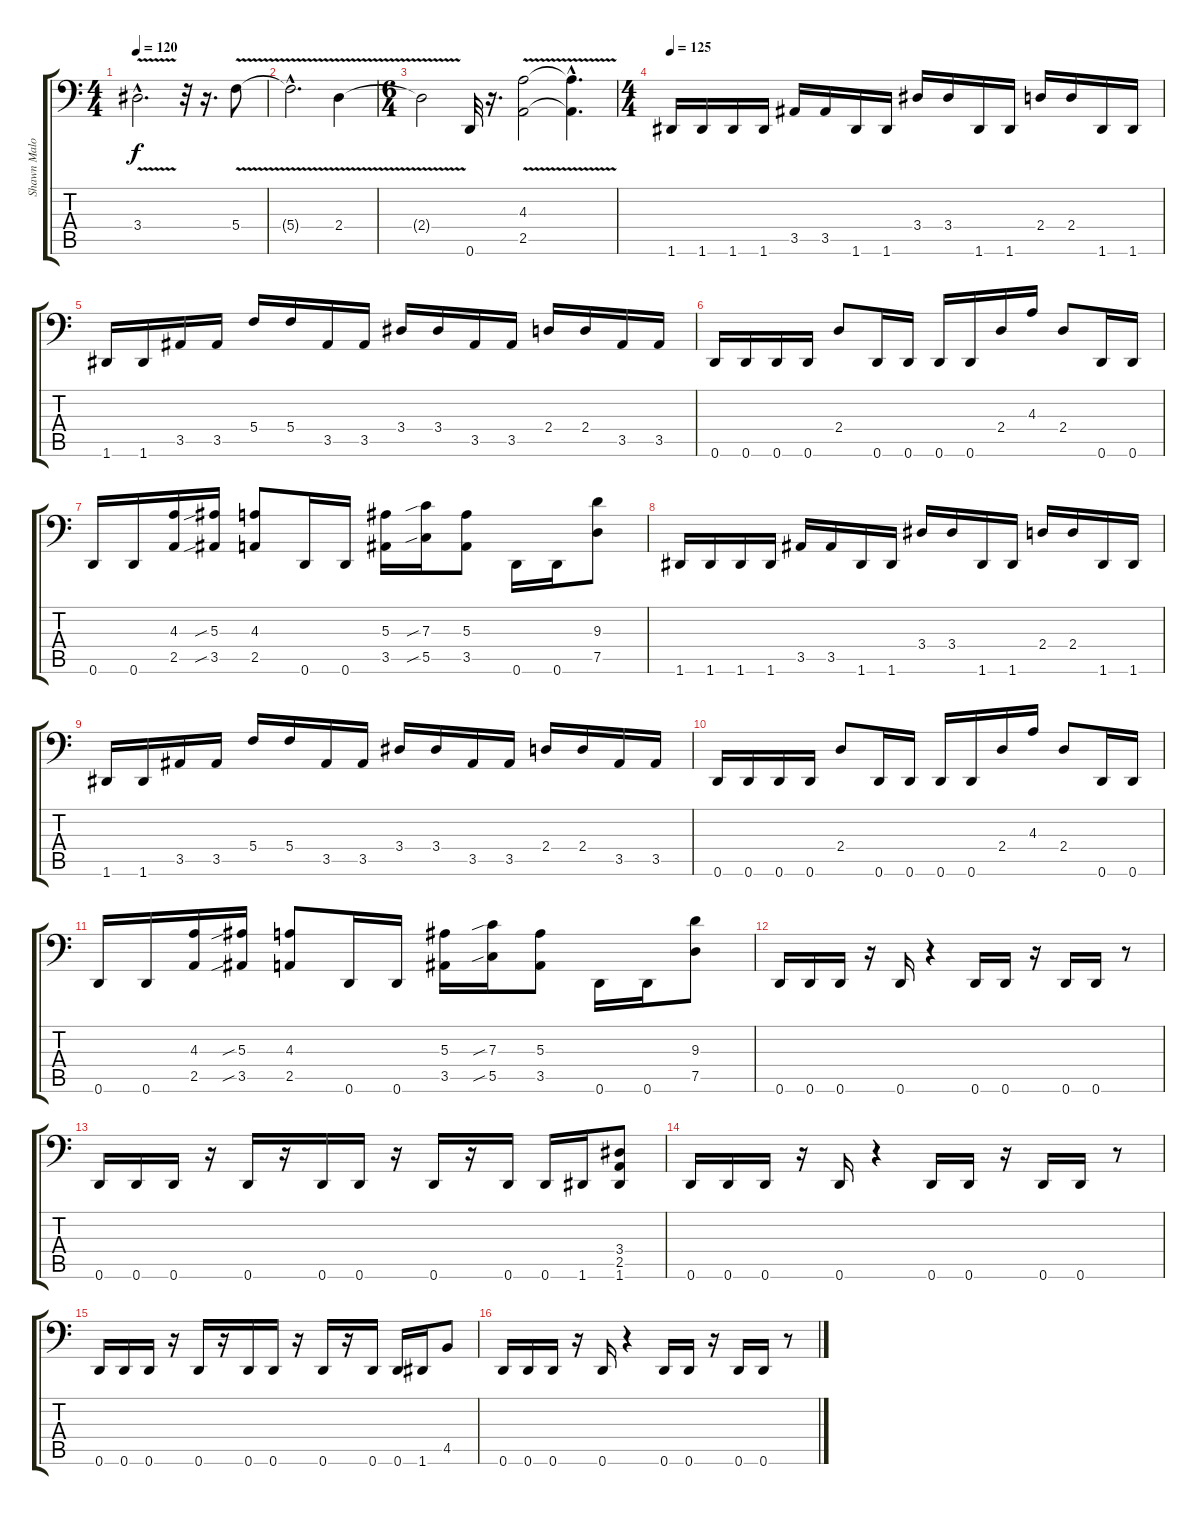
\track ("Shawn Malone" "Shawn Malo") {instrument fretlessbass}
\staff {score tabs}
\tuning (D3 A2 F2 C2 G1 D1) {hide}
\ts (4 4)
\tempo 120
\clef f4
\ks c
3.4{v hac}.2{d dy f} r.32 r.16{d} 5.4{v}.8 |
5.4{hac t}.2{d} 2.4{v}.4 |
\ts (6 4)
2.4{t}.2 0.6.32 r.16{d} (4.3{v} 2.5{v}).2 (4.3{hac t} 2.5{hac t}).4{d} |
\ts (4 4)
\tempo 125
1.6.16 1.6.16 1.6.16 1.6.16 3.5.16 3.5.16 1.6.16 1.6.16 3.4.16 3.4.16 1.6.16 1.6.16 2.4.16 2.4.16 1.6.16 1.6.16 |
1.6.16 1.6.16 3.5.16 3.5.16 5.4.16 5.4.16 3.5.16 3.5.16 3.4.16 3.4.16 3.5.16 3.5.16 2.4.16 2.4.16 3.5.16 3.5.16 |
0.6.16 0.6.16 0.6.16 0.6.16 2.4.8 0.6.16 0.6.16 0.6.16 0.6.16 2.4.16 4.3.16 2.4.8 0.6.16 0.6.16 |
0.6.16 0.6.16 (4.3 2.5).16 (5.3{sib} 3.5{sib}).16 (4.3 2.5).8 0.6.16 0.6.16 (5.3 3.5).16 (7.3{sib} 5.5{sib}).16 (5.3 3.5).8 0.6.16 0.6.16 (9.3 7.5).8 |
1.6.16 1.6.16 1.6.16 1.6.16 3.5.16 3.5.16 1.6.16 1.6.16 3.4.16 3.4.16 1.6.16 1.6.16 2.4.16 2.4.16 1.6.16 1.6.16 |
1.6.16 1.6.16 3.5.16 3.5.16 5.4.16 5.4.16 3.5.16 3.5.16 3.4.16 3.4.16 3.5.16 3.5.16 2.4.16 2.4.16 3.5.16 3.5.16 |
0.6.16 0.6.16 0.6.16 0.6.16 2.4.8 0.6.16 0.6.16 0.6.16 0.6.16 2.4.16 4.3.16 2.4.8 0.6.16 0.6.16 |
0.6.16 0.6.16 (4.3 2.5).16 (5.3{sib} 3.5{sib}).16 (4.3 2.5).8 0.6.16 0.6.16 (5.3 3.5).16 (7.3{sib} 5.5{sib}).16 (5.3 3.5).8 0.6.16 0.6.16 (9.3 7.5).8 |
0.6.16 0.6.16 0.6.16 r.16 0.6.16 r.4 0.6.16 0.6.16 r.16 0.6.16 0.6.16 r.8 |
0.6.16 0.6.16 0.6.16 r.16 0.6.16 r.16 0.6.16 0.6.16 r.16 0.6.16 r.16 0.6.16 0.6.16 1.6.16 (3.4 2.5 1.6).8 |
0.6.16 0.6.16 0.6.16 r.16 0.6.16 r.4 0.6.16 0.6.16 r.16 0.6.16 0.6.16 r.8 |
0.6.16 0.6.16 0.6.16 r.16 0.6.16 r.16 0.6.16 0.6.16 r.16 0.6.16 r.16 0.6.16 0.6.16 1.6.16 4.5.8 |
0.6.16 0.6.16 0.6.16 r.16 0.6.16 r.4 0.6.16 0.6.16 r.16 0.6.16 0.6.16 r.8
